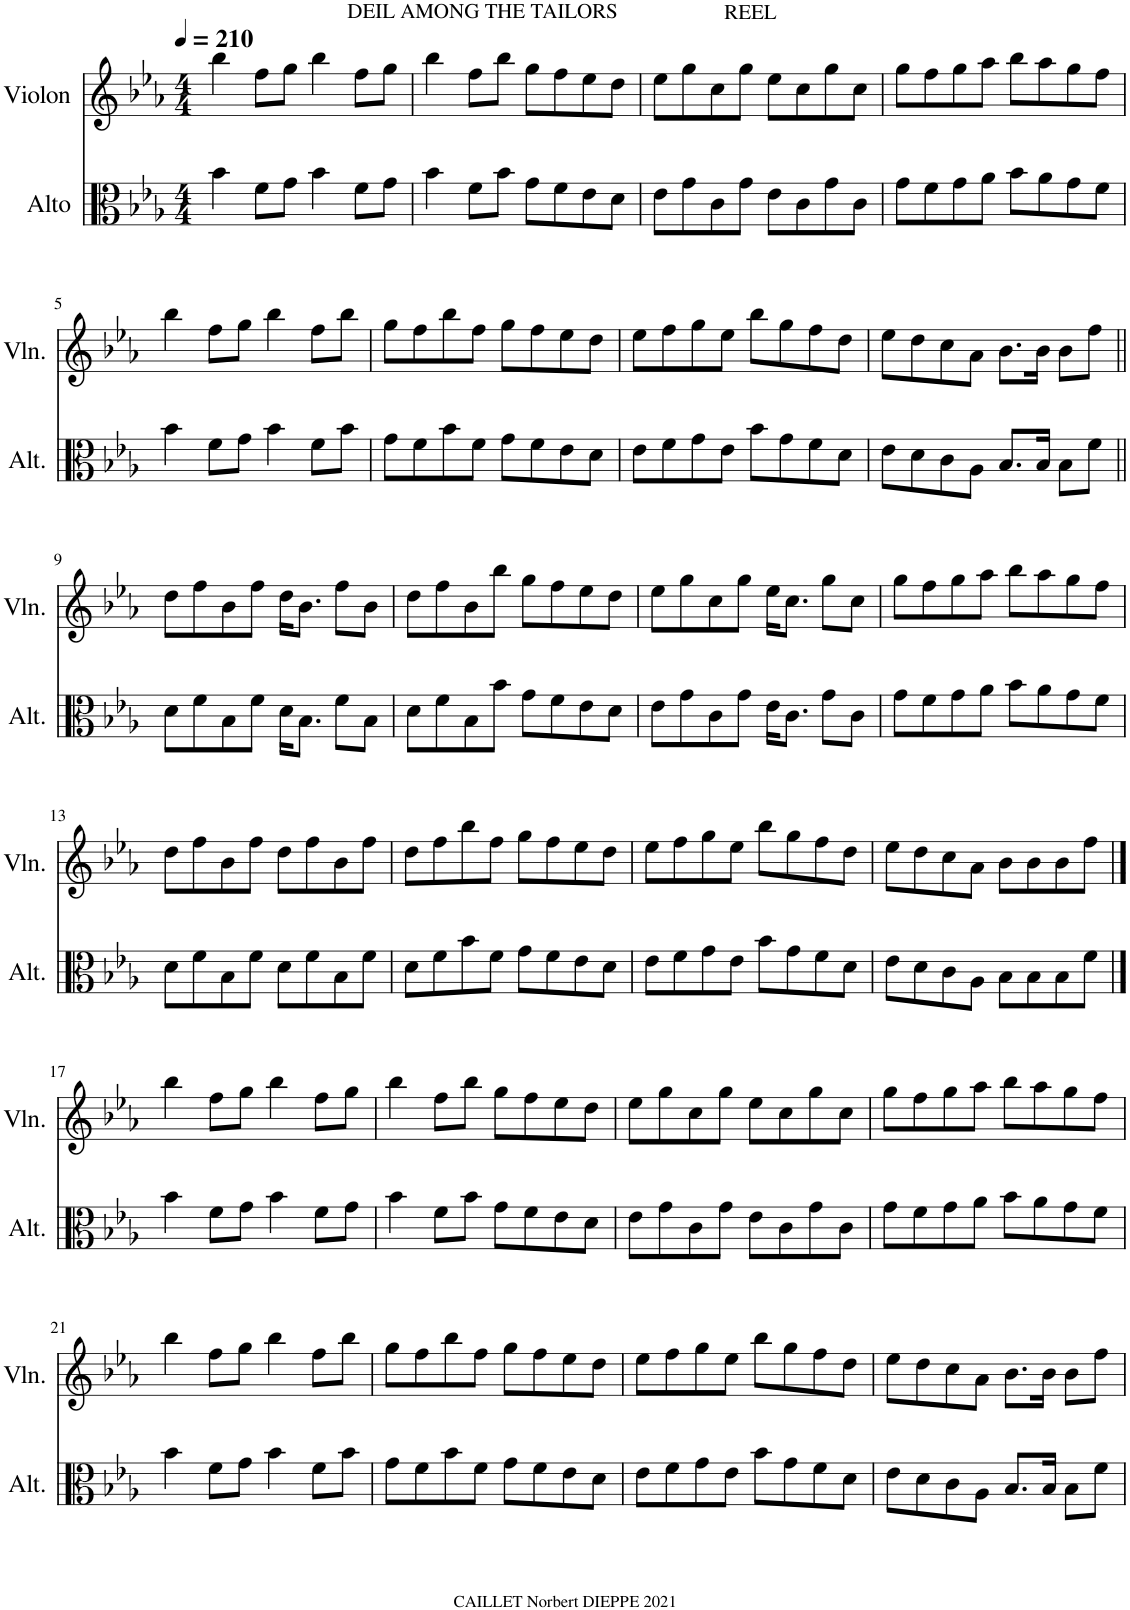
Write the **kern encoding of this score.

**kern	**kern
*part2	*part1
*staff2	*staff1
*I"Alto	*I"Violon
*I'Alt.	*I'Vln.
*clefC3	*clefG2
*k[b-e-a-]	*k[b-e-a-]
*M4/4	*M4/4
*MM210	*MM210
=1	=1
4b-\	4bb-\
8f\L	8ff\L
8g\J	8gg\J
!	!LO:TX:a:t=DEIL AMONG THE TAILORS
4b-\	4bb-\
8f\L	8ff\L
8g\J	8gg\J
=2	=2
4b-\	4bb-\
8f\L	8ff\L
8b-\J	8bb-\J
8g\L	8gg\L
8f\	8ff\
8e-\	8ee-\
8d\J	8dd\J
=3	=3
8e-\L	8ee-\L
8g\	8gg\
8c\	8cc\
8g\J	8gg\J
!	!LO:TX:a:t=REEL
8e-\L	8ee-\L
8c\	8cc\
8g\	8gg\
8c\J	8cc\J
=4	=4
8g\L	8gg\L
8f\	8ff\
8g\	8gg\
8a-\J	8aa-\J
8b-\L	8bb-\L
8a-\	8aa-\
8g\	8gg\
8f\J	8ff\J
!!LO:LB:g=z
=5	=5
4b-\	4bb-\
8f\L	8ff\L
8g\J	8gg\J
4b-\	4bb-\
8f\L	8ff\L
8b-\J	8bb-\J
=6	=6
8g\L	8gg\L
8f\	8ff\
8b-\	8bb-\
8f\J	8ff\J
8g\L	8gg\L
8f\	8ff\
8e-\	8ee-\
8d\J	8dd\J
=7	=7
8e-\L	8ee-\L
8f\	8ff\
8g\	8gg\
8e-\J	8ee-\J
8b-\L	8bb-\L
8g\	8gg\
8f\	8ff\
8d\J	8dd\J
=8	=8
8e-\L	8ee-\L
8d\	8dd\
8c\	8cc\
8A-\J	8a-\J
8.B-/L	8.b-\L
16B-/Jk	16b-\Jk
8B-\L	8b-\L
8f\J	8ff\J
!!LO:LB:g=z
=9||	=9||
8d\L	8dd\L
8f\	8ff\
8B-\	8b-\
8f\J	8ff\J
16d\KL	16dd\KL
8.B-\J	8.b-\J
8f\L	8ff\L
8B-\J	8b-\J
=10	=10
8d\L	8dd\L
8f\	8ff\
8B-\	8b-\
8b-\J	8bb-\J
8g\L	8gg\L
8f\	8ff\
8e-\	8ee-\
8d\J	8dd\J
=11	=11
8e-\L	8ee-\L
8g\	8gg\
8c\	8cc\
8g\J	8gg\J
16e-\KL	16ee-\KL
8.c\J	8.cc\J
8g\L	8gg\L
8c\J	8cc\J
=12	=12
8g\L	8gg\L
8f\	8ff\
8g\	8gg\
8a-\J	8aa-\J
8b-\L	8bb-\L
8a-\	8aa-\
8g\	8gg\
8f\J	8ff\J
!!LO:LB:g=z
=13	=13
8d\L	8dd\L
8f\	8ff\
8B-\	8b-\
8f\J	8ff\J
8d\L	8dd\L
8f\	8ff\
8B-\	8b-\
8f\J	8ff\J
=14	=14
8d\L	8dd\L
8f\	8ff\
8b-\	8bb-\
8f\J	8ff\J
8g\L	8gg\L
8f\	8ff\
8e-\	8ee-\
8d\J	8dd\J
=15	=15
8e-\L	8ee-\L
8f\	8ff\
8g\	8gg\
8e-\J	8ee-\J
8b-\L	8bb-\L
8g\	8gg\
8f\	8ff\
8d\J	8dd\J
=16	=16
8e-\L	8ee-\L
8d\	8dd\
8c\	8cc\
8A-\J	8a-\J
8B-\L	8b-\L
8B-\	8b-\
8B-\	8b-\
8f\J	8ff\J
!!LO:LB:g=z
==17	==17
4b-\	4bb-\
8f\L	8ff\L
8g\J	8gg\J
4b-\	4bb-\
8f\L	8ff\L
8g\J	8gg\J
=18	=18
4b-\	4bb-\
8f\L	8ff\L
8b-\J	8bb-\J
8g\L	8gg\L
8f\	8ff\
8e-\	8ee-\
8d\J	8dd\J
=19	=19
8e-\L	8ee-\L
8g\	8gg\
8c\	8cc\
8g\J	8gg\J
8e-\L	8ee-\L
8c\	8cc\
8g\	8gg\
8c\J	8cc\J
=20	=20
8g\L	8gg\L
8f\	8ff\
8g\	8gg\
8a-\J	8aa-\J
8b-\L	8bb-\L
8a-\	8aa-\
8g\	8gg\
8f\J	8ff\J
!!LO:LB:g=z
=21	=21
4b-\	4bb-\
8f\L	8ff\L
8g\J	8gg\J
4b-\	4bb-\
8f\L	8ff\L
8b-\J	8bb-\J
=22	=22
8g\L	8gg\L
8f\	8ff\
8b-\	8bb-\
8f\J	8ff\J
8g\L	8gg\L
8f\	8ff\
8e-\	8ee-\
8d\J	8dd\J
=23	=23
8e-\L	8ee-\L
8f\	8ff\
8g\	8gg\
8e-\J	8ee-\J
8b-\L	8bb-\L
8g\	8gg\
8f\	8ff\
8d\J	8dd\J
=24	=24
8e-\L	8ee-\L
8d\	8dd\
8c\	8cc\
8A-\J	8a-\J
8.B-/L	8.b-\L
16B-/Jk	16b-\Jk
8B-\L	8b-\L
8f\J	8ff\J
=	=
*-	*-
